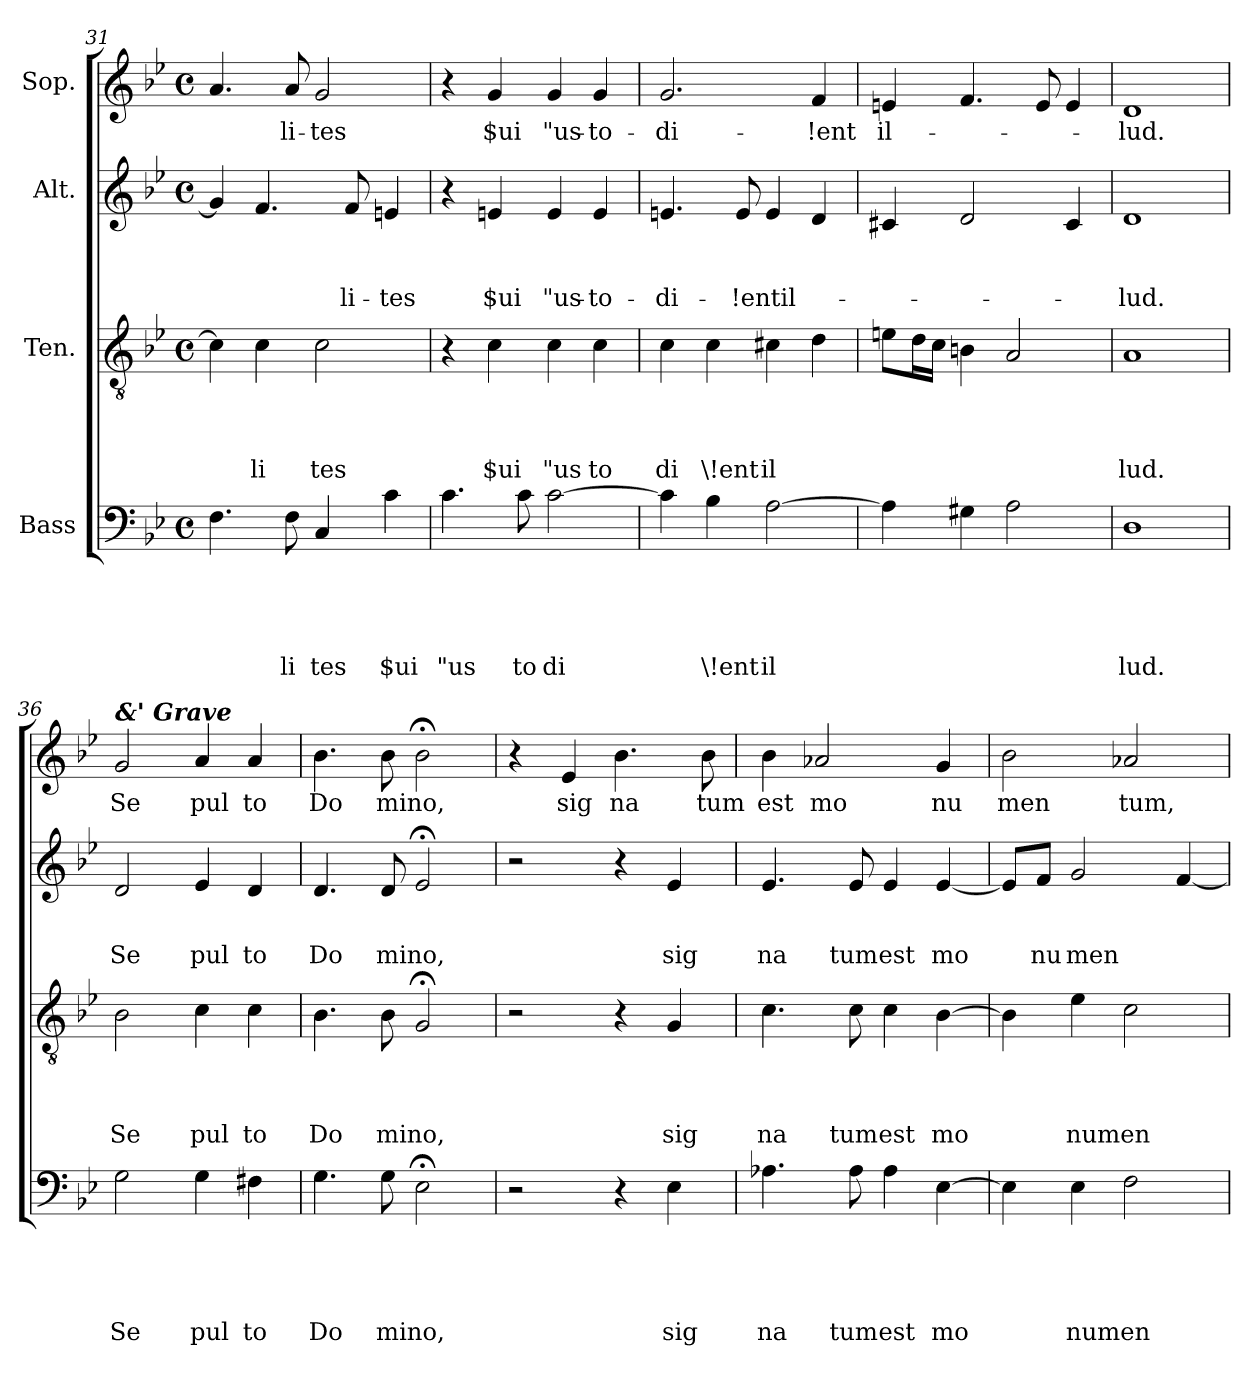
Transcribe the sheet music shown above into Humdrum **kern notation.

**kern	**text	**text	**text	**text	**text	**kern	**text	**text	**text	**text	**kern	**text	**text	**text	**kern	**text
*part4	*part4	*part4	*part4	*part4	*part4	*part3	*part3	*part3	*part3	*part3	*part2	*part2	*part2	*part2	*part1	*part1
*staff4	*staff4	*staff4	*staff4	*staff4	*staff4	*staff3	*staff3	*staff3	*staff3	*staff3	*staff2	*staff2	*staff2	*staff2	*staff1	*staff1
*I"Bass	*	*	*	*	*	*I"Ten.	*	*	*	*	*I"Alt.	*	*	*	*I"Sop.	*
*clefF4	*	*	*	*	*	*clefGv2	*	*	*	*	*clefG2	*	*	*	*clefG2	*
*k[b-e-]	*	*	*	*	*	*k[b-e-]	*	*	*	*	*k[b-e-]	*	*	*	*k[b-e-]	*
*B-:	*	*	*	*	*	*B-:	*	*	*	*	*B-:	*	*	*	*B-:	*
*M4/4	*	*	*	*	*	*M4/4	*	*	*	*	*M4/4	*	*	*	*M4/4	*
*met(c)	*	*	*	*	*	*met(c)	*	*	*	*	*met(c)	*	*	*	*met(c)	*
=31	=31	=31	=31	=31	=31	=31	=31	=31	=31	=31	=31	=31	=31	=31	=31	=31
4.F\	.	.	.	.	.	4c\]	.	.	.	.	4g/]	.	.	.	4.a/	.
!	!	!	!	!	!	!	!	!	!	!LO:LY:b	!	!	!	!	!	!
.	.	.	.	.	.	4c\	.	.	.	li	4.f/	.	.	.	.	.
!	!	!	!	!	!LO:LY:b	!	!	!	!	!	!	!	!	!	!	!LO:LY:b
8F\	.	.	.	.	li	.	.	.	.	.	.	.	.	.	8a/	-li-
!	!	!	!	!	!LO:LY:b	!	!	!	!	!LO:LY:b	!	!	!	!	!	!LO:LY:b
4C/	.	.	.	.	tes	2c\	.	.	.	tes	.	.	.	.	2g/	-tes
!	!	!	!	!	!	!	!	!	!	!	!	!	!	!LO:LY:b	!	!
.	.	.	.	.	.	.	.	.	.	.	8f/	.	.	-li-	.	.
!	!	!	!	!	!LO:LY:b	!	!	!	!	!	!	!	!	!LO:LY:b	!	!
4c\	.	.	.	.	$ui	.	.	.	.	.	4en/	.	.	-tes	.	.
=32	=32	=32	=32	=32	=32	=32	=32	=32	=32	=32	=32	=32	=32	=32	=32	=32
!	!	!	!	!	!LO:LY:b	!	!	!	!	!	!	!	!	!	!	!
4.c\	.	.	.	.	"us	4r	.	.	.	.	4r	.	.	.	4r	.
!	!	!	!	!	!	!	!	!	!	!LO:LY:b	!	!	!	!LO:LY:b	!	!LO:LY:b
.	.	.	.	.	.	4c\	.	.	.	$ui	4en/	.	.	$ui	4g/	$ui
!	!	!	!	!	!LO:LY:b	!	!	!	!	!	!	!	!	!	!	!
8c\	.	.	.	.	to	.	.	.	.	.	.	.	.	.	.	.
!	!	!	!	!	!LO:LY:b	!	!	!	!	!LO:LY:b	!	!	!	!LO:LY:b	!	!LO:LY:b
[>2c\	.	.	.	.	di	4c\	.	.	.	"us	4e/	.	.	"us-	4g/	"us-
!	!	!	!	!	!	!	!	!	!	!LO:LY:b	!	!	!	!LO:LY:b	!	!LO:LY:b
.	.	.	.	.	.	4c\	.	.	.	to	4e/	.	.	-to-	4g/	-to-
=33	=33	=33	=33	=33	=33	=33	=33	=33	=33	=33	=33	=33	=33	=33	=33	=33
!	!	!	!	!	!	!	!	!	!	!LO:LY:b	!	!	!	!LO:LY:b	!	!LO:LY:b
4c\]	.	.	.	.	.	4c\	.	.	.	di	4.en/	.	.	-di-	2.g/	-di-
!	!	!	!	!	!LO:LY:b	!	!	!	!	!LO:LY:b	!	!	!	!	!	!
4B-\	.	.	.	.	\!ent	4c\	.	.	.	\!ent	.	.	.	.	.	.
!	!	!	!	!	!	!	!	!	!	!	!	!	!	!LO:LY:b	!	!
.	.	.	.	.	.	.	.	.	.	.	8e/	.	.	-!entil-	.	.
!	!	!	!	!	!LO:LY:b	!	!	!	!	!LO:LY:b	!	!	!	!	!	!
[>2A\	.	.	.	.	il	4c#X\	.	.	.	il	4e/	.	.	.	.	.
!	!	!	!	!	!	!	!	!	!	!	!	!	!	!	!	!LO:LY:b
.	.	.	.	.	.	4d\	.	.	.	.	4d/	.	.	.	4f/	-!ent
=34	=34	=34	=34	=34	=34	=34	=34	=34	=34	=34	=34	=34	=34	=34	=34	=34
!	!	!	!	!	!	!	!	!	!	!	!	!	!	!	!	!LO:LY:b
4A\]	.	.	.	.	.	8en\L	.	.	.	.	4c#X/	.	.	.	4en/	il-
.	.	.	.	.	.	16d\L	.	.	.	.	.	.	.	.	.	.
.	.	.	.	.	.	16c\JJ	.	.	.	.	.	.	.	.	.	.
4G#X\	.	.	.	.	.	4Bn\	.	.	.	.	2d/	.	.	.	4.f/	.
2A\	.	.	.	.	.	2A/	.	.	.	.	.	.	.	.	.	.
.	.	.	.	.	.	.	.	.	.	.	.	.	.	.	8e/	.
.	.	.	.	.	.	.	.	.	.	.	4c#/	.	.	.	4e/	.
=35	=35	=35	=35	=35	=35	=35	=35	=35	=35	=35	=35	=35	=35	=35	=35	=35
!	!	!	!	!	!LO:LY:b	!	!	!	!	!LO:LY:b	!	!	!	!LO:LY:b	!	!LO:LY:b
1D	.	.	.	.	lud.	1A	.	.	.	lud.	1d	.	.	-lud.	1d	-lud.
!!LO:LB:g=z
=36	=36	=36	=36	=36	=36	=36	=36	=36	=36	=36	=36	=36	=36	=36	=36	=36
!	!	!	!	!	!	!	!	!	!	!	!	!	!	!	!LO:TX:a:Bi:t=&' Grave	!
!	!	!	!	!	!LO:LY:b	!	!	!	!	!LO:LY:b	!	!	!	!LO:LY:b	!	!LO:LY:b
2G\	.	.	.	.	Se	2B-\	.	.	.	Se	2d/	.	.	Se	2g/	Se
!	!	!	!	!	!LO:LY:b	!	!	!	!	!LO:LY:b	!	!	!	!LO:LY:b	!	!LO:LY:b
4G\	.	.	.	.	pul	4c\	.	.	.	pul	4e-/	.	.	pul	4a/	pul
!	!	!	!	!	!LO:LY:b	!	!	!	!	!LO:LY:b	!	!	!	!LO:LY:b	!	!LO:LY:b
4F#X\	.	.	.	.	to	4c\	.	.	.	to	4d/	.	.	to	4a/	to
=37	=37	=37	=37	=37	=37	=37	=37	=37	=37	=37	=37	=37	=37	=37	=37	=37
!	!	!	!	!	!LO:LY:b	!	!	!	!	!LO:LY:b	!	!	!	!LO:LY:b	!	!LO:LY:b
4.G\	.	.	.	.	Do	4.B-\	.	.	.	Do	4.d/	.	.	Do	4.b-\	Do
!	!	!	!	!	!LO:LY:b	!	!	!	!	!LO:LY:b	!	!	!	!LO:LY:b	!	!LO:LY:b
8G\	.	.	.	.	mino,	8B-\	.	.	.	mino,	8d/	.	.	mino,	8b-\	mino,
2E-;<\	.	.	.	.	.	2G;/	.	.	.	.	2e-;/	.	.	.	2b-;<\	.
=38	=38	=38	=38	=38	=38	=38	=38	=38	=38	=38	=38	=38	=38	=38	=38	=38
2r	.	.	.	.	.	2r	.	.	.	.	2r	.	.	.	4r	.
!	!	!	!	!	!	!	!	!	!	!	!	!	!	!	!	!LO:LY:b
.	.	.	.	.	.	.	.	.	.	.	.	.	.	.	4e-/	sig
!	!	!	!	!	!	!	!	!	!	!	!	!	!	!	!	!LO:LY:b
4r	.	.	.	.	.	4r	.	.	.	.	4r	.	.	.	4.b-\	na
!	!	!	!	!	!LO:LY:b	!	!	!	!	!LO:LY:b	!	!	!	!LO:LY:b	!	!
4E-\	.	.	.	.	sig	4G/	.	.	.	sig	4e-/	.	.	sig	.	.
!	!	!	!	!	!	!	!	!	!	!	!	!	!	!	!	!LO:LY:b
.	.	.	.	.	.	.	.	.	.	.	.	.	.	.	8b-\	tum
=39	=39	=39	=39	=39	=39	=39	=39	=39	=39	=39	=39	=39	=39	=39	=39	=39
!	!	!	!	!	!LO:LY:b	!	!	!	!	!LO:LY:b	!	!	!	!LO:LY:b	!	!LO:LY:b
4.A-X\	.	.	.	.	na	4.c\	.	.	.	na	4.e-/	.	.	na	4b-\	est
!	!	!	!	!	!	!	!	!	!	!	!	!	!	!	!	!LO:LY:b
.	.	.	.	.	.	.	.	.	.	.	.	.	.	.	2a-X/	mo
!	!	!	!	!	!LO:LY:b	!	!	!	!	!LO:LY:b	!	!	!	!LO:LY:b	!	!
8A-\	.	.	.	.	tum	8c\	.	.	.	tum	8e-/	.	.	tum	.	.
!	!	!	!	!	!LO:LY:b	!	!	!	!	!LO:LY:b	!	!	!	!LO:LY:b	!	!
4A-\	.	.	.	.	est	4c\	.	.	.	est	4e-/	.	.	est	.	.
!	!	!	!	!	!LO:LY:b	!	!	!	!	!LO:LY:b	!	!	!	!LO:LY:b	!	!LO:LY:b
[>4E-\	.	.	.	.	mo	[>4B-\	.	.	.	mo	[<4e-/	.	.	mo	4g/	nu
=40	=40	=40	=40	=40	=40	=40	=40	=40	=40	=40	=40	=40	=40	=40	=40	=40
!	!	!	!	!	!	!	!	!	!	!	!	!	!	!	!	!LO:LY:b
4E-\]	.	.	.	.	.	4B-\]	.	.	.	.	8e-/L]	.	.	.	2b-\	men
!	!	!	!	!	!	!	!	!	!	!	!	!	!	!LO:LY:b	!	!
.	.	.	.	.	.	.	.	.	.	.	8f/J	.	.	nu	.	.
!	!	!	!	!	!LO:LY:b	!	!	!	!	!LO:LY:b	!	!	!	!LO:LY:b	!	!
4E-\	.	.	.	.	numen	4e-\	.	.	.	numen	2g/	.	.	men	.	.
!	!	!	!	!	!	!	!	!	!	!	!	!	!	!	!	!LO:LY:b
2F\	.	.	.	.	.	2c\	.	.	.	.	.	.	.	.	2a-X/	tum,
.	.	.	.	.	.	.	.	.	.	.	[<4f/	.	.	.	.	.
=	=	=	=	=	=	=	=	=	=	=	=	=	=	=	=	=
*-	*-	*-	*-	*-	*-	*-	*-	*-	*-	*-	*-	*-	*-	*-	*-	*-
